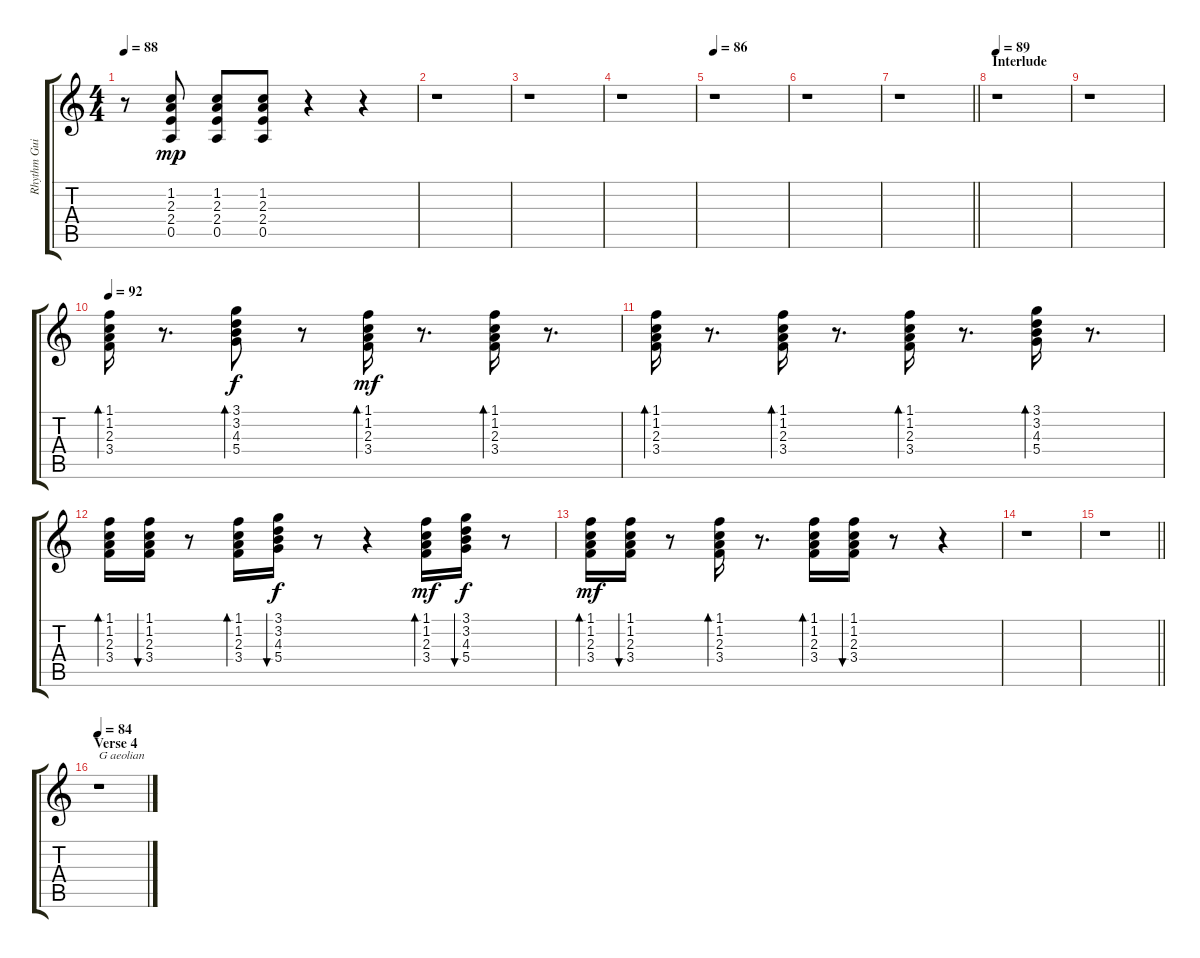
\track ("Rhythm Guitar" "Rhythm Gui") {instrument overdrivenguitar}
\staff {score tabs}
\tuning (E4 B3 G3 D3 A2 E2) {hide}
\ts (4 4)
\tempo 88
\clef g2
\ks c
r.8{dy mf} (1.2 2.3 2.4 0.5).8{dy mp} (1.2 2.3 2.4 0.5).8 (1.2 2.3 2.4 0.5).8 r.4 r.4 |
r.1 |
r.1 |
r.1 |
\tempo 86
r.1 |
r.1 |
\barLineRight lightlight
r.1 |
\section ("" "Interlude")
\tempo 89
r.1 |
r.1 |
\tempo 92
(1.1 1.2 2.3 3.4).16{bd 60} r.8{d} (3.1 3.2 4.3 5.4).8{bd 60 dy f} r.8 (1.1 1.2 2.3 3.4).16{bd 60 dy mf} r.8{d} (1.1 1.2 2.3 3.4).16{bd 60} r.8{d} |
(1.1 1.2 2.3 3.4).16{bd 60} r.8{d} (1.1 1.2 2.3 3.4).16{bd 60} r.8{d} (1.1 1.2 2.3 3.4).16{bd 60} r.8{d} (3.1 3.2 4.3 5.4).16{bd 60} r.8{d} |
(1.1 1.2 2.3 3.4).16{bd 60} (1.1 1.2 2.3 3.4).16{bu 60} r.8 (1.1 1.2 2.3 3.4).16{bd 60} (3.1 3.2 4.3 5.4).16{bu 60 dy f} r.8 r.4 (1.1 1.2 2.3 3.4).16{bd 60 dy mf} (3.1 3.2 4.3 5.4).16{bu 60 dy f} r.8 |
(1.1 1.2 2.3 3.4).16{bd 60 dy mf} (1.1 1.2 2.3 3.4).16{bu 60} r.8 (1.1 1.2 2.3 3.4).16{bd 60} r.8{d} (1.1 1.2 2.3 3.4).16{bd 60} (1.1 1.2 2.3 3.4).16{bu 60} r.8 r.4 |
r.1 |
\barLineRight lightlight
r.1 |
\section ("" "Verse 4")
\tempo 84
r.1{txt "G aeolian"}
